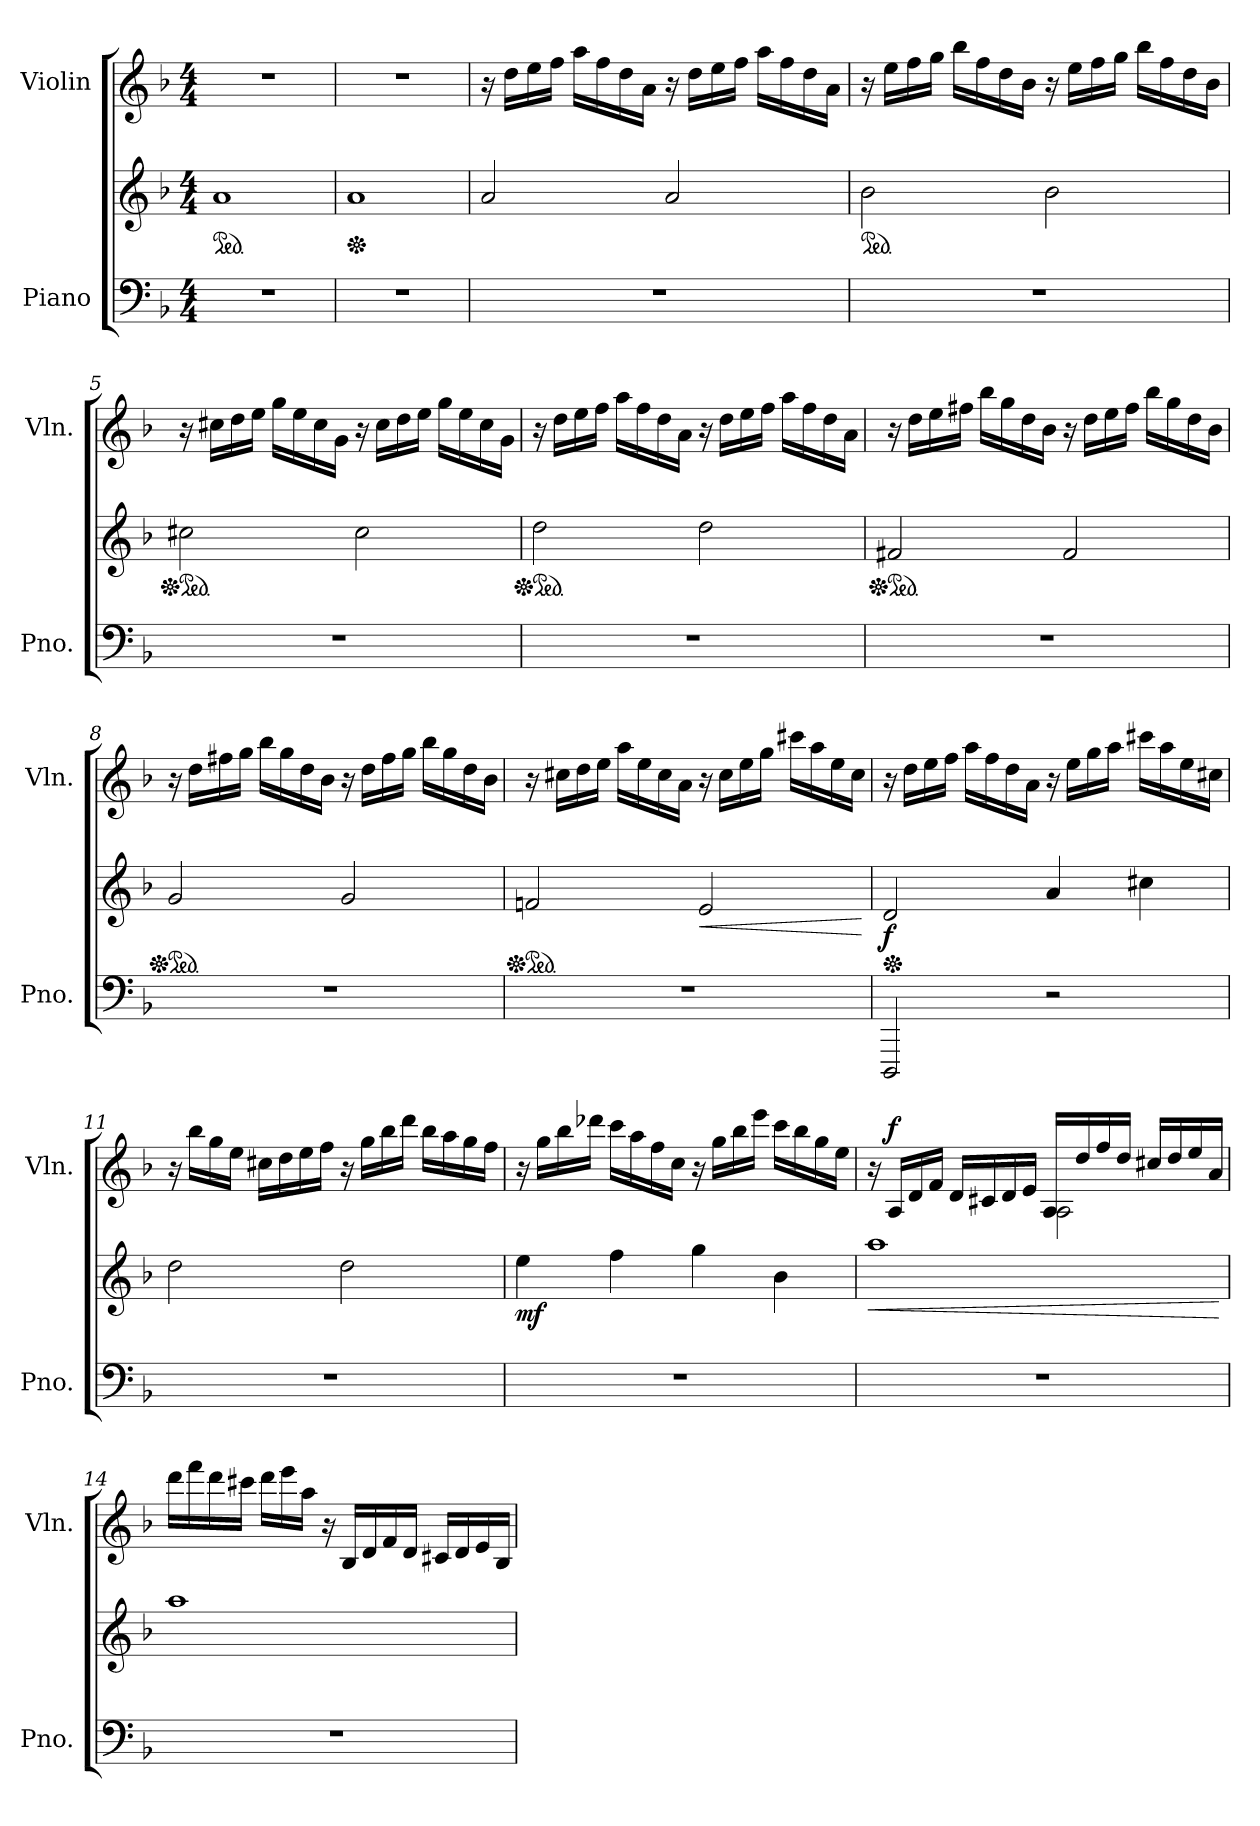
**kern	**kern	**dynam	**kern	**dynam
*part2	*part2	*part2	*part1	*part1
*staff3	*staff2	*staff2/3	*staff1	*staff1
*I"Piano	*	*	*I"Violin	*
*I'Pno.	*	*	*I'Vln.	*
*clefF4	*clefG2	*	*clefG2	*
*k[b-]	*k[b-]	*	*k[b-]	*
*M4/4	*M4/4	*	*M4/4	*
*	*ped	*	*	*
=1	=1	=1	=1	=1
1r	1a	.	1r	.
=2	=2	=2	=2	=2
*	*Xped	*	*	*
1r	1a	.	1r	.
=3	=3	=3	=3	=3
1r	2a/	.	16r	.
.	.	.	16dd\LL	.
.	.	.	16ee\	.
.	.	.	16ff\JJ	.
.	.	.	16aa\LL	.
.	.	.	16ff\	.
.	.	.	16dd\	.
.	.	.	16a\JJ	.
.	2a/	.	16r	.
.	.	.	16dd\LL	.
.	.	.	16ee\	.
.	.	.	16ff\JJ	.
.	.	.	16aa\LL	.
.	.	.	16ff\	.
.	.	.	16dd\	.
.	.	.	16a\JJ	.
=4	=4	=4	=4	=4
*	*ped	*	*	*
1r	2b-\	.	16r	.
.	.	.	16ee\LL	.
.	.	.	16ff\	.
.	.	.	16gg\JJ	.
.	.	.	16bb-\LL	.
.	.	.	16ff\	.
.	.	.	16dd\	.
.	.	.	16b-\JJ	.
.	2b-\	.	16r	.
.	.	.	16ee\LL	.
.	.	.	16ff\	.
.	.	.	16gg\JJ	.
.	.	.	16bb-\LL	.
.	.	.	16ff\	.
.	.	.	16dd\	.
.	.	.	16b-\JJ	.
!!LO:LB:g=z
=5	=5	=5	=5	=5
*	*Xped	*	*	*
*	*ped	*	*	*
1r	2cc#X\	.	16r	.
.	.	.	16cc#X\LL	.
.	.	.	16dd\	.
.	.	.	16ee\JJ	.
.	.	.	16gg\LL	.
.	.	.	16ee\	.
.	.	.	16cc#\	.
.	.	.	16g\JJ	.
.	2cc#\	.	16r	.
.	.	.	16cc#\LL	.
.	.	.	16dd\	.
.	.	.	16ee\JJ	.
.	.	.	16gg\LL	.
.	.	.	16ee\	.
.	.	.	16cc#\	.
.	.	.	16g\JJ	.
=6	=6	=6	=6	=6
*	*Xped	*	*	*
*	*ped	*	*	*
1r	2dd\	.	16r	.
.	.	.	16dd\LL	.
.	.	.	16ee\	.
.	.	.	16ff\JJ	.
.	.	.	16aa\LL	.
.	.	.	16ff\	.
.	.	.	16dd\	.
.	.	.	16a\JJ	.
.	2dd\	.	16r	.
.	.	.	16dd\LL	.
.	.	.	16ee\	.
.	.	.	16ff\JJ	.
.	.	.	16aa\LL	.
.	.	.	16ff\	.
.	.	.	16dd\	.
.	.	.	16a\JJ	.
!!LO:LB:g=z
=7	=7	=7	=7	=7
*	*Xped	*	*	*
*	*ped	*	*	*
1r	2f#X/	.	16r	.
.	.	.	16dd\LL	.
.	.	.	16ee\	.
.	.	.	16ff#X\JJ	.
.	.	.	16bb-\LL	.
.	.	.	16gg\	.
.	.	.	16dd\	.
.	.	.	16b-\JJ	.
.	2f#/	.	16r	.
.	.	.	16dd\LL	.
.	.	.	16ee\	.
.	.	.	16ff#\JJ	.
.	.	.	16bb-\LL	.
.	.	.	16gg\	.
.	.	.	16dd\	.
.	.	.	16b-\JJ	.
=8	=8	=8	=8	=8
*	*Xped	*	*	*
*	*ped	*	*	*
1r	2g/	.	16r	.
.	.	.	16dd\LL	.
.	.	.	16ff#X\	.
.	.	.	16gg\JJ	.
.	.	.	16bb-\LL	.
.	.	.	16gg\	.
.	.	.	16dd\	.
.	.	.	16b-\JJ	.
.	2g/	.	16r	.
.	.	.	16dd\LL	.
.	.	.	16ff#\	.
.	.	.	16gg\JJ	.
.	.	.	16bb-\LL	.
.	.	.	16gg\	.
.	.	.	16dd\	.
.	.	.	16b-\JJ	.
!!LO:LB:g=z
=9	=9	=9	=9	=9
*	*Xped	*	*	*
*	*ped	*	*	*
1r	2fn/	.	16r	.
.	.	.	16cc#X\LL	.
.	.	.	16dd\	.
.	.	.	16ee\JJ	.
.	.	.	16aa\LL	.
.	.	.	16ee\	.
.	.	.	16cc#\	.
.	.	.	16a\JJ	.
!	!	!LO:HP:b	!	!
.	2e/	<	16r	.
.	.	.	16cc#\LL	.
.	.	.	16ee\	.
.	.	.	16gg\JJ	.
.	.	.	16ccc#X\LL	.
.	.	.	16aa\	.
.	.	.	16ee\	.
.	.	.	16cc#\JJ	.
.	.	[	.	.
=10	=10	=10	=10	=10
*	*Xped	*	*	*
!	!	!LO:DY:b	!	!
2DDD/	2d/	f	16r	.
.	.	.	16dd\LL	.
.	.	.	16ee\	.
.	.	.	16ff\JJ	.
.	.	.	16aa\LL	.
.	.	.	16ff\	.
.	.	.	16dd\	.
.	.	.	16a\JJ	.
2r	4a/	.	16r	.
.	.	.	16ee\LL	.
.	.	.	16gg\	.
.	.	.	16aa\JJ	.
.	4cc#X\	.	16ccc#X\LL	.
.	.	.	16aa\	.
.	.	.	16ee\	.
.	.	.	16cc#X\JJ	.
!!LO:PB:g=z
=11	=11	=11	=11	=11
1r	2dd\	.	16r	.
.	.	.	16bb-\LL	.
.	.	.	16gg\	.
.	.	.	16ee\JJ	.
.	.	.	16cc#X\LL	.
.	.	.	16dd\	.
.	.	.	16ee\	.
.	.	.	16ff\JJ	.
.	2dd\	.	16r	.
.	.	.	16gg\LL	.
.	.	.	16bb-\	.
.	.	.	16ddd\JJ	.
.	.	.	16bb-\LL	.
.	.	.	16aa\	.
.	.	.	16gg\	.
.	.	.	16ff\JJ	.
=12	=12	=12	=12	=12
!	!	!LO:DY:b	!	!
1r	4ee\	mf	16r	.
.	.	.	16gg\LL	.
.	.	.	16bb-\	.
.	.	.	16ddd-X\JJ	.
.	4ff\	.	16ccc\LL	.
.	.	.	16aa\	.
.	.	.	16ff\	.
.	.	.	16cc\JJ	.
.	4gg\	.	16r	.
.	.	.	16gg\LL	.
.	.	.	16bb-\	.
.	.	.	16eee\JJ	.
.	4b-\	.	16ccc\LL	.
.	.	.	16bb-\	.
.	.	.	16gg\	.
.	.	.	16ee\JJ	.
!!LO:LB:g=z
=13	=13	=13	=13	=13
!	!	!LO:HP:b	!	!
*	*	*	*^	*
1r	1aa	<	16r	2ryy	.
!	!	!	!	!	!LO:DY:a
.	.	.	16A/LL	.	f
.	.	.	16d/	.	.
.	.	.	16f/JJ	.	.
.	.	.	16d/LL	.	.
.	.	.	16c#X/	.	.
.	.	.	16d/	.	.
.	.	.	16e/JJ	.	.
.	.	.	16A/LL	2A\	.
.	.	.	16dd/	.	.
.	.	.	16ff/	.	.
.	.	.	16dd/JJ	.	.
.	.	.	16cc#X/LL	.	.
.	.	.	16dd/	.	.
.	.	.	16ee/	.	.
.	.	.	16a/JJ	.	.
*	*	*	*v	*v	*
.	.	[	.	.
=14	=14	=14	=14	=14
1r	1aa	.	16ddd\LL	.
.	.	.	16fff\	.
.	.	.	16ddd\	.
.	.	.	16ccc#X\JJ	.
.	.	.	16ddd\LL	.
.	.	.	16eee\	.
.	.	.	16aa\JJ	.
.	.	.	16r	.
.	.	.	16B-/LL	.
.	.	.	16d/	.
.	.	.	16f/	.
.	.	.	16d/JJ	.
.	.	.	16c#X/LL	.
.	.	.	16d/	.
.	.	.	16e/	.
.	.	.	16B-/JJ	.
=	=	=	=	=
*-	*-	*-	*-	*-
